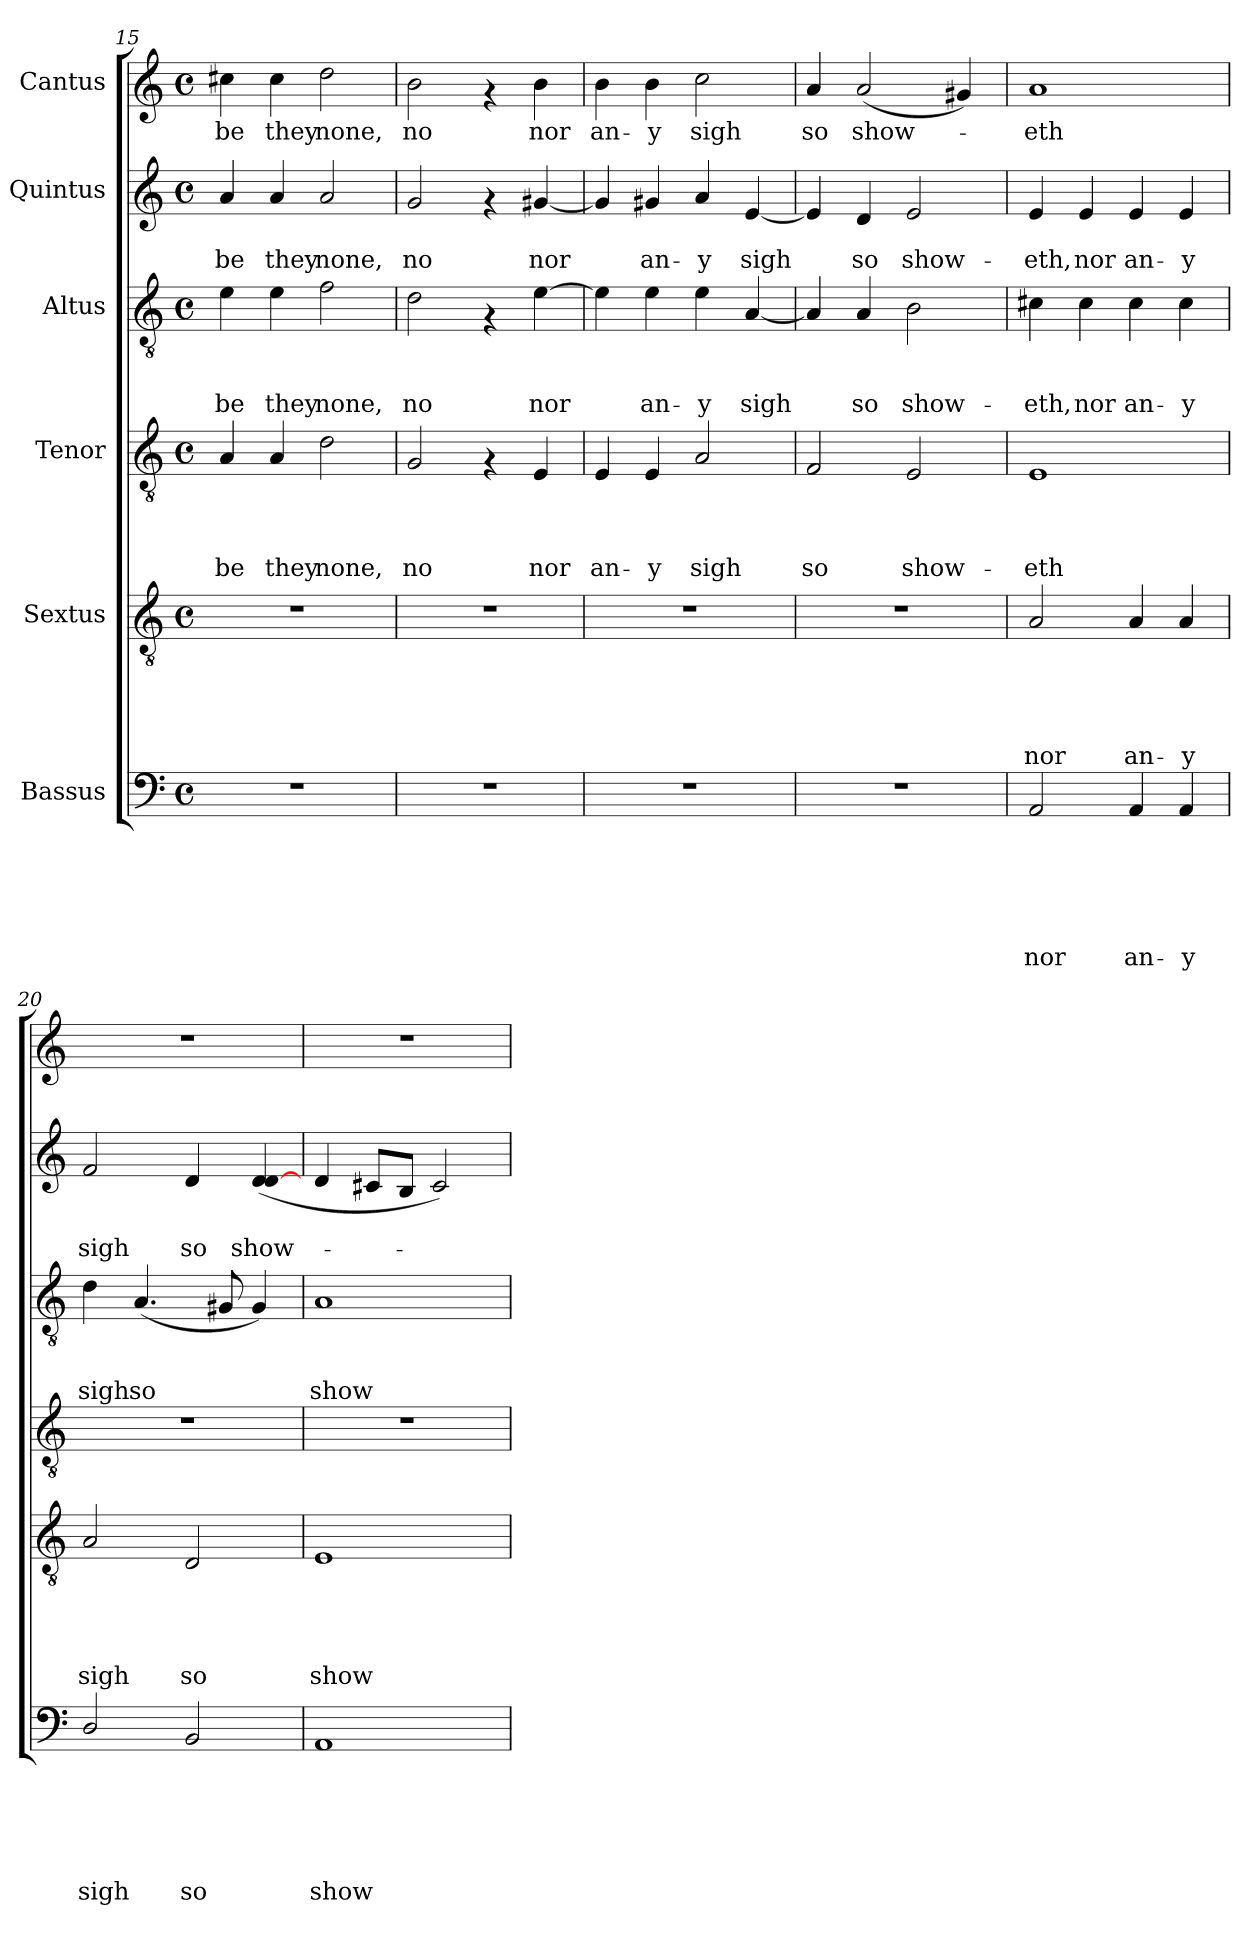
**kern	**text	**text	**text	**text	**text	**text	**kern	**text	**text	**text	**text	**text	**kern	**text	**text	**text	**text	**kern	**text	**text	**text	**kern	**text	**text	**kern	**text
*part6	*part6	*part6	*part6	*part6	*part6	*part6	*part5	*part5	*part5	*part5	*part5	*part5	*part4	*part4	*part4	*part4	*part4	*part3	*part3	*part3	*part3	*part2	*part2	*part2	*part1	*part1
*staff6	*staff6	*staff6	*staff6	*staff6	*staff6	*staff6	*staff5	*staff5	*staff5	*staff5	*staff5	*staff5	*staff4	*staff4	*staff4	*staff4	*staff4	*staff3	*staff3	*staff3	*staff3	*staff2	*staff2	*staff2	*staff1	*staff1
*I"Bassus	*	*	*	*	*	*	*I"Sextus	*	*	*	*	*	*I"Tenor	*	*	*	*	*I"Altus	*	*	*	*I"Quintus	*	*	*I"Cantus	*
*clefF4	*	*	*	*	*	*	*clefGv2	*	*	*	*	*	*clefGv2	*	*	*	*	*clefGv2	*	*	*	*clefG2	*	*	*clefG2	*
*k[]	*	*	*	*	*	*	*k[]	*	*	*	*	*	*k[]	*	*	*	*	*k[]	*	*	*	*k[]	*	*	*k[]	*
*C:	*	*	*	*	*	*	*C:	*	*	*	*	*	*C:	*	*	*	*	*C:	*	*	*	*C:	*	*	*C:	*
*M4/4	*	*	*	*	*	*	*M4/4	*	*	*	*	*	*M4/4	*	*	*	*	*M4/4	*	*	*	*M4/4	*	*	*M4/4	*
*met(c)	*	*	*	*	*	*	*met(c)	*	*	*	*	*	*met(c)	*	*	*	*	*met(c)	*	*	*	*met(c)	*	*	*met(c)	*
=15	=15	=15	=15	=15	=15	=15	=15	=15	=15	=15	=15	=15	=15	=15	=15	=15	=15	=15	=15	=15	=15	=15	=15	=15	=15	=15
!	!	!	!	!	!	!	!	!	!	!	!	!	!	!	!	!	!LO:LY:b	!	!	!	!LO:LY:b	!	!	!LO:LY:b	!	!LO:LY:b
1r	.	.	.	.	.	.	1r	.	.	.	.	.	4A/	.	.	.	be	4e\	.	.	be	4a/	.	be	4cc#X\	be
!	!	!	!	!	!	!	!	!	!	!	!	!	!	!	!	!	!LO:LY:b	!	!	!	!LO:LY:b	!	!	!LO:LY:b	!	!LO:LY:b
.	.	.	.	.	.	.	.	.	.	.	.	.	4A/	.	.	.	they	4e\	.	.	they	4a/	.	they	4cc#\	they
!	!	!	!	!	!	!	!	!	!	!	!	!	!	!	!	!	!LO:LY:b	!	!	!	!LO:LY:b	!	!	!LO:LY:b	!	!LO:LY:b
.	.	.	.	.	.	.	.	.	.	.	.	.	2d\	.	.	.	none,	2f\	.	.	none,	2a/	.	none,	2dd\	none,
=16	=16	=16	=16	=16	=16	=16	=16	=16	=16	=16	=16	=16	=16	=16	=16	=16	=16	=16	=16	=16	=16	=16	=16	=16	=16	=16
!	!	!	!	!	!	!	!	!	!	!	!	!	!	!	!	!	!LO:LY:b	!	!	!	!LO:LY:b	!	!	!LO:LY:b	!	!LO:LY:b
1r	.	.	.	.	.	.	1r	.	.	.	.	.	2G/	.	.	.	no	2d\	.	.	no	2g/	.	no	2b\	no
.	.	.	.	.	.	.	.	.	.	.	.	.	4rF	.	.	.	.	4rF	.	.	.	4rf	.	.	4rf	.
!	!	!	!	!	!	!	!	!	!	!	!	!	!	!	!	!	!LO:LY:b	!	!	!	!LO:LY:b	!	!	!LO:LY:b	!	!LO:LY:b
.	.	.	.	.	.	.	.	.	.	.	.	.	4E/	.	.	.	nor	[>4e\	.	.	nor	[>4g#X/	.	nor	4b\	nor
!!LO:PB:g=z
=17	=17	=17	=17	=17	=17	=17	=17	=17	=17	=17	=17	=17	=17	=17	=17	=17	=17	=17	=17	=17	=17	=17	=17	=17	=17	=17
!	!	!	!	!	!	!	!	!	!	!	!	!	!	!	!	!	!LO:LY:b	!	!	!	!	!	!	!	!	!LO:LY:b
1r	.	.	.	.	.	.	1r	.	.	.	.	.	4E/	.	.	.	an-	4e\]	.	.	.	4g#/]	.	.	4b\	an-
!	!	!	!	!	!	!	!	!	!	!	!	!	!	!	!	!	!LO:LY:b	!	!	!	!LO:LY:b	!	!	!LO:LY:b	!	!LO:LY:b
.	.	.	.	.	.	.	.	.	.	.	.	.	4E/	.	.	.	-y	4e\	.	.	an-	4g#X/	.	an-	4b\	-y
!	!	!	!	!	!	!	!	!	!	!	!	!	!	!	!	!	!LO:LY:b	!	!	!	!LO:LY:b	!	!	!LO:LY:b	!	!LO:LY:b
.	.	.	.	.	.	.	.	.	.	.	.	.	2A/	.	.	.	sigh	4e\	.	.	-y	4a/	.	-y	2cc\	sigh
!	!	!	!	!	!	!	!	!	!	!	!	!	!	!	!	!	!	!	!	!	!LO:LY:b	!	!	!LO:LY:b	!	!
.	.	.	.	.	.	.	.	.	.	.	.	.	.	.	.	.	.	[<4A/	.	.	sigh	[<4e/	.	sigh	.	.
=18	=18	=18	=18	=18	=18	=18	=18	=18	=18	=18	=18	=18	=18	=18	=18	=18	=18	=18	=18	=18	=18	=18	=18	=18	=18	=18
!	!	!	!	!	!	!	!	!	!	!	!	!	!	!	!	!	!LO:LY:b	!	!	!	!	!	!	!	!	!LO:LY:b
1r	.	.	.	.	.	.	1r	.	.	.	.	.	2F/	.	.	.	so	4A/]	.	.	.	4e/]	.	.	4a/	so
!	!	!	!	!	!	!	!	!	!	!	!	!	!	!	!	!	!	!	!	!	!LO:LY:b	!	!	!LO:LY:b	!	!LO:LY:b
.	.	.	.	.	.	.	.	.	.	.	.	.	.	.	.	.	.	4A/	.	.	so	4d/	.	so	(<2a/	show-
!	!	!	!	!	!	!	!	!	!	!	!	!	!	!	!	!	!LO:LY:b	!	!	!	!LO:LY:b	!	!	!LO:LY:b	!	!
.	.	.	.	.	.	.	.	.	.	.	.	.	2E/	.	.	.	show-	2B\	.	.	show-	2e/	.	show-	.	.
.	.	.	.	.	.	.	.	.	.	.	.	.	.	.	.	.	.	.	.	.	.	.	.	.	4g#X/)	.
=19	=19	=19	=19	=19	=19	=19	=19	=19	=19	=19	=19	=19	=19	=19	=19	=19	=19	=19	=19	=19	=19	=19	=19	=19	=19	=19
!	!	!	!	!	!	!LO:LY:b	!	!	!	!	!	!LO:LY:b	!	!	!	!	!LO:LY:b	!	!	!	!LO:LY:b	!	!	!LO:LY:b	!	!LO:LY:b
2AA/	.	.	.	.	.	nor	2A/	.	.	.	.	nor	1E	.	.	.	-eth	4c#X\	.	.	-eth,	4e/	.	-eth,	1a	-eth
!	!	!	!	!	!	!	!	!	!	!	!	!	!	!	!	!	!	!	!	!	!LO:LY:b	!	!	!LO:LY:b	!	!
.	.	.	.	.	.	.	.	.	.	.	.	.	.	.	.	.	.	4c#\	.	.	nor	4e/	.	nor	.	.
!	!	!	!	!	!	!LO:LY:b	!	!	!	!	!	!LO:LY:b	!	!	!	!	!	!	!	!	!LO:LY:b	!	!	!LO:LY:b	!	!
4AA/	.	.	.	.	.	an-	4A/	.	.	.	.	an-	.	.	.	.	.	4c#\	.	.	an-	4e/	.	an-	.	.
!	!	!	!	!	!	!LO:LY:b	!	!	!	!	!	!LO:LY:b	!	!	!	!	!	!	!	!	!LO:LY:b	!	!	!LO:LY:b	!	!
4AA/	.	.	.	.	.	-y	4A/	.	.	.	.	-y	.	.	.	.	.	4c#\	.	.	-y	4e/	.	-y	.	.
=20	=20	=20	=20	=20	=20	=20	=20	=20	=20	=20	=20	=20	=20	=20	=20	=20	=20	=20	=20	=20	=20	=20	=20	=20	=20	=20
!	!	!	!	!	!	!LO:LY:b	!	!	!	!	!	!LO:LY:b	!	!	!	!	!	!	!	!	!LO:LY:b	!	!	!LO:LY:b	!	!
2D/	.	.	.	.	.	sigh	2A/	.	.	.	.	sigh	1r	.	.	.	.	4d\	.	.	sigh	2f/	.	sigh	1r	.
!	!	!	!	!	!	!	!	!	!	!	!	!	!	!	!	!	!	!	!	!	!LO:LY:b	!	!	!	!	!
.	.	.	.	.	.	.	.	.	.	.	.	.	.	.	.	.	.	(<4.A/	.	.	so	.	.	.	.	.
!	!	!	!	!	!	!LO:LY:b	!	!	!	!	!	!LO:LY:b	!	!	!	!	!	!	!	!	!	!	!	!LO:LY:b	!	!
2BB/	.	.	.	.	.	so	2D/	.	.	.	.	so	.	.	.	.	.	.	.	.	.	4d/	.	so	.	.
.	.	.	.	.	.	.	.	.	.	.	.	.	.	.	.	.	.	8G#X/	.	.	.	.	.	.	.	.
!	!	!	!	!	!	!	!	!	!	!	!	!	!	!	!	!	!	!	!	!	!	!	!	!LO:LY:b	!	!
.	.	.	.	.	.	.	.	.	.	.	.	.	.	.	.	.	.	4G#/)	.	.	.	(<4d/ [<4d/	.	show-	.	.
=21	=21	=21	=21	=21	=21	=21	=21	=21	=21	=21	=21	=21	=21	=21	=21	=21	=21	=21	=21	=21	=21	=21	=21	=21	=21	=21
!	!	!	!	!	!	!LO:LY:b	!	!	!	!	!	!LO:LY:b	!	!	!	!	!	!	!	!	!LO:LY:b	!	!	!	!	!
1AA	.	.	.	.	.	show-	1E	.	.	.	.	show-	1r	.	.	.	.	1A	.	.	show-	4d/	.	.	1r	.
.	.	.	.	.	.	.	.	.	.	.	.	.	.	.	.	.	.	.	.	.	.	8c#X/L	.	.	.	.
.	.	.	.	.	.	.	.	.	.	.	.	.	.	.	.	.	.	.	.	.	.	8B/J	.	.	.	.
.	.	.	.	.	.	.	.	.	.	.	.	.	.	.	.	.	.	.	.	.	.	2c#/)	.	.	.	.
=	=	=	=	=	=	=	=	=	=	=	=	=	=	=	=	=	=	=	=	=	=	=	=	=	=	=
*-	*-	*-	*-	*-	*-	*-	*-	*-	*-	*-	*-	*-	*-	*-	*-	*-	*-	*-	*-	*-	*-	*-	*-	*-	*-	*-
